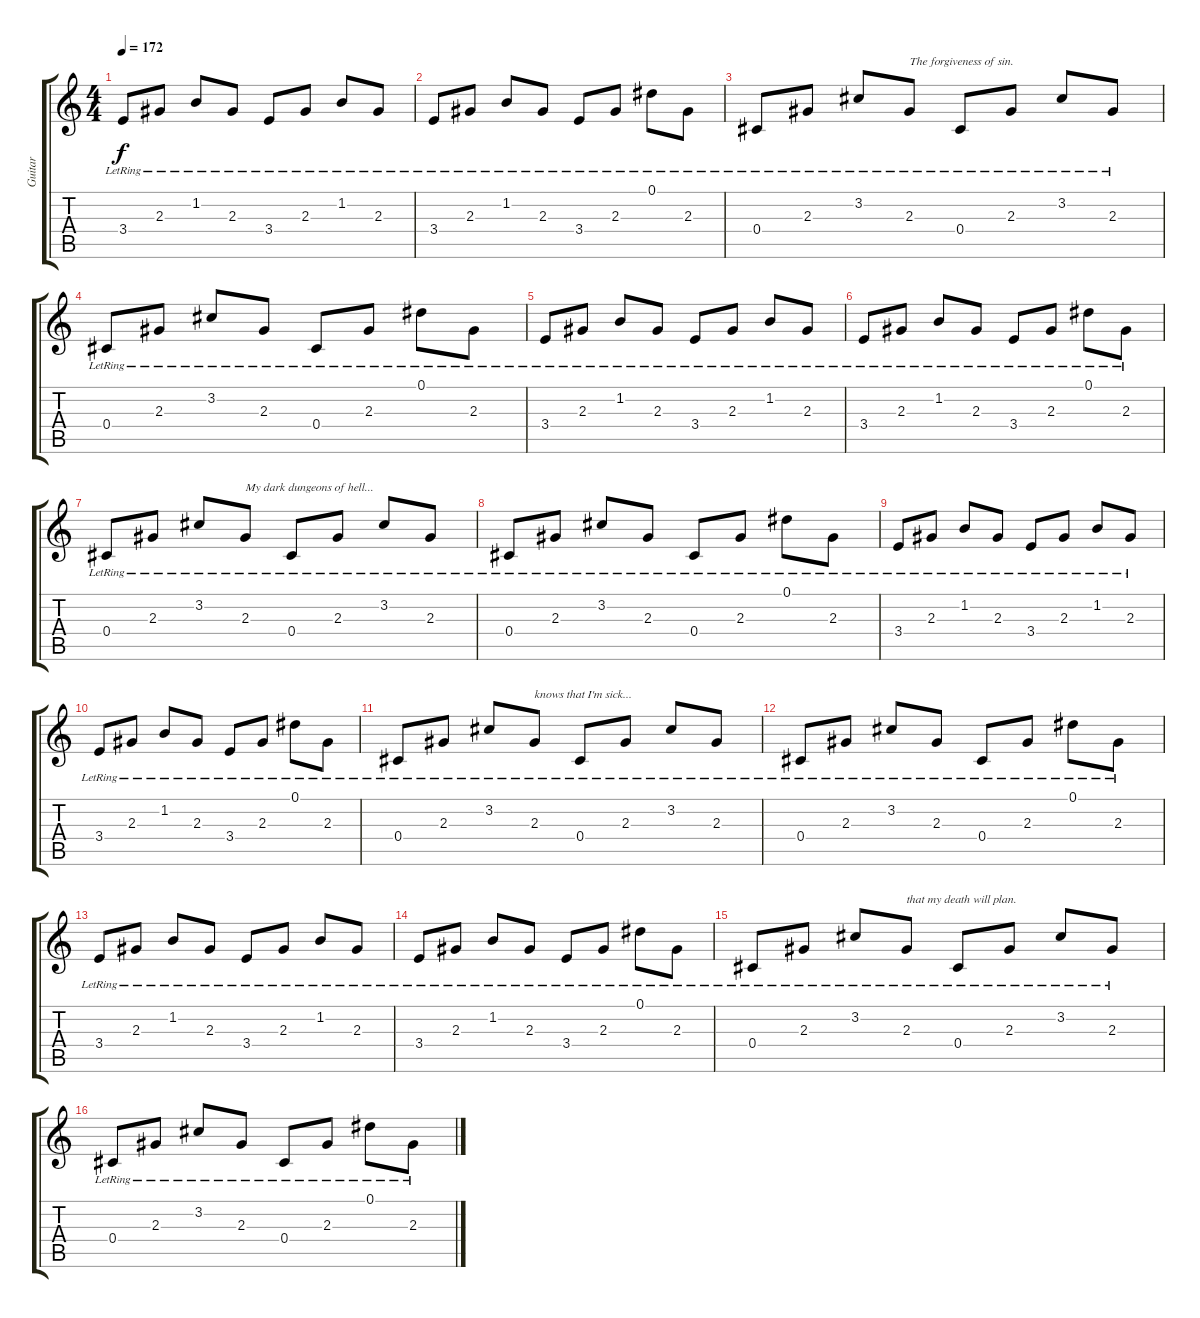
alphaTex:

\track ("Guitar" "Guitar") {instrument overdrivenguitar}
\staff {score tabs}
\tuning (Eb4 Bb3 Gb3 Db3 Ab2 Eb2) {hide}
\ts (4 4)
\tempo 172
\clef g2
\ks c
3.4{lr}.8{dy f} 2.3{lr}.8 1.2{lr}.8 2.3{lr}.8 3.4{lr}.8 2.3{lr}.8 1.2{lr}.8 2.3{lr}.8 |
3.4{lr}.8 2.3{lr}.8 1.2{lr}.8 2.3{lr}.8 3.4{lr}.8 2.3{lr}.8 0.1{lr}.8 2.3{lr}.8 |
0.4{lr}.8 2.3{lr}.8 3.2{lr}.8 2.3{lr}.8{txt "The forgiveness of sin."} 0.4{lr}.8 2.3{lr}.8 3.2{lr}.8 2.3{lr}.8 |
0.4{lr}.8 2.3{lr}.8 3.2{lr}.8 2.3{lr}.8 0.4{lr}.8 2.3{lr}.8 0.1{lr}.8 2.3{lr}.8 |
3.4{lr}.8 2.3{lr}.8 1.2{lr}.8 2.3{lr}.8 3.4{lr}.8 2.3{lr}.8 1.2{lr}.8 2.3{lr}.8 |
3.4{lr}.8 2.3{lr}.8 1.2{lr}.8 2.3{lr}.8 3.4{lr}.8 2.3{lr}.8 0.1{lr}.8 2.3{lr}.8 |
0.4{lr}.8 2.3{lr}.8 3.2{lr}.8 2.3{lr}.8{txt "My dark dungeons of hell..."} 0.4{lr}.8 2.3{lr}.8 3.2{lr}.8 2.3{lr}.8 |
0.4{lr}.8 2.3{lr}.8 3.2{lr}.8 2.3{lr}.8 0.4{lr}.8 2.3{lr}.8 0.1{lr}.8 2.3{lr}.8 |
3.4{lr}.8 2.3{lr}.8 1.2{lr}.8 2.3{lr}.8 3.4{lr}.8 2.3{lr}.8 1.2{lr}.8 2.3{lr}.8 |
3.4{lr}.8 2.3{lr}.8 1.2{lr}.8 2.3{lr}.8 3.4{lr}.8 2.3{lr}.8 0.1{lr}.8 2.3{lr}.8 |
0.4{lr}.8 2.3{lr}.8 3.2{lr}.8 2.3{lr}.8{txt "knows that I'm sick..."} 0.4{lr}.8 2.3{lr}.8 3.2{lr}.8 2.3{lr}.8 |
0.4{lr}.8 2.3{lr}.8 3.2{lr}.8 2.3{lr}.8 0.4{lr}.8 2.3{lr}.8 0.1{lr}.8 2.3{lr}.8 |
3.4{lr}.8 2.3{lr}.8 1.2{lr}.8 2.3{lr}.8 3.4{lr}.8 2.3{lr}.8 1.2{lr}.8 2.3{lr}.8 |
3.4{lr}.8 2.3{lr}.8 1.2{lr}.8 2.3{lr}.8 3.4{lr}.8 2.3{lr}.8 0.1{lr}.8 2.3{lr}.8 |
0.4{lr}.8 2.3{lr}.8 3.2{lr}.8 2.3{lr}.8{txt "that my death will plan."} 0.4{lr}.8 2.3{lr}.8 3.2{lr}.8 2.3{lr}.8 |
0.4{lr}.8 2.3{lr}.8 3.2{lr}.8 2.3{lr}.8 0.4{lr}.8 2.3{lr}.8 0.1{lr}.8 2.3{lr}.8
